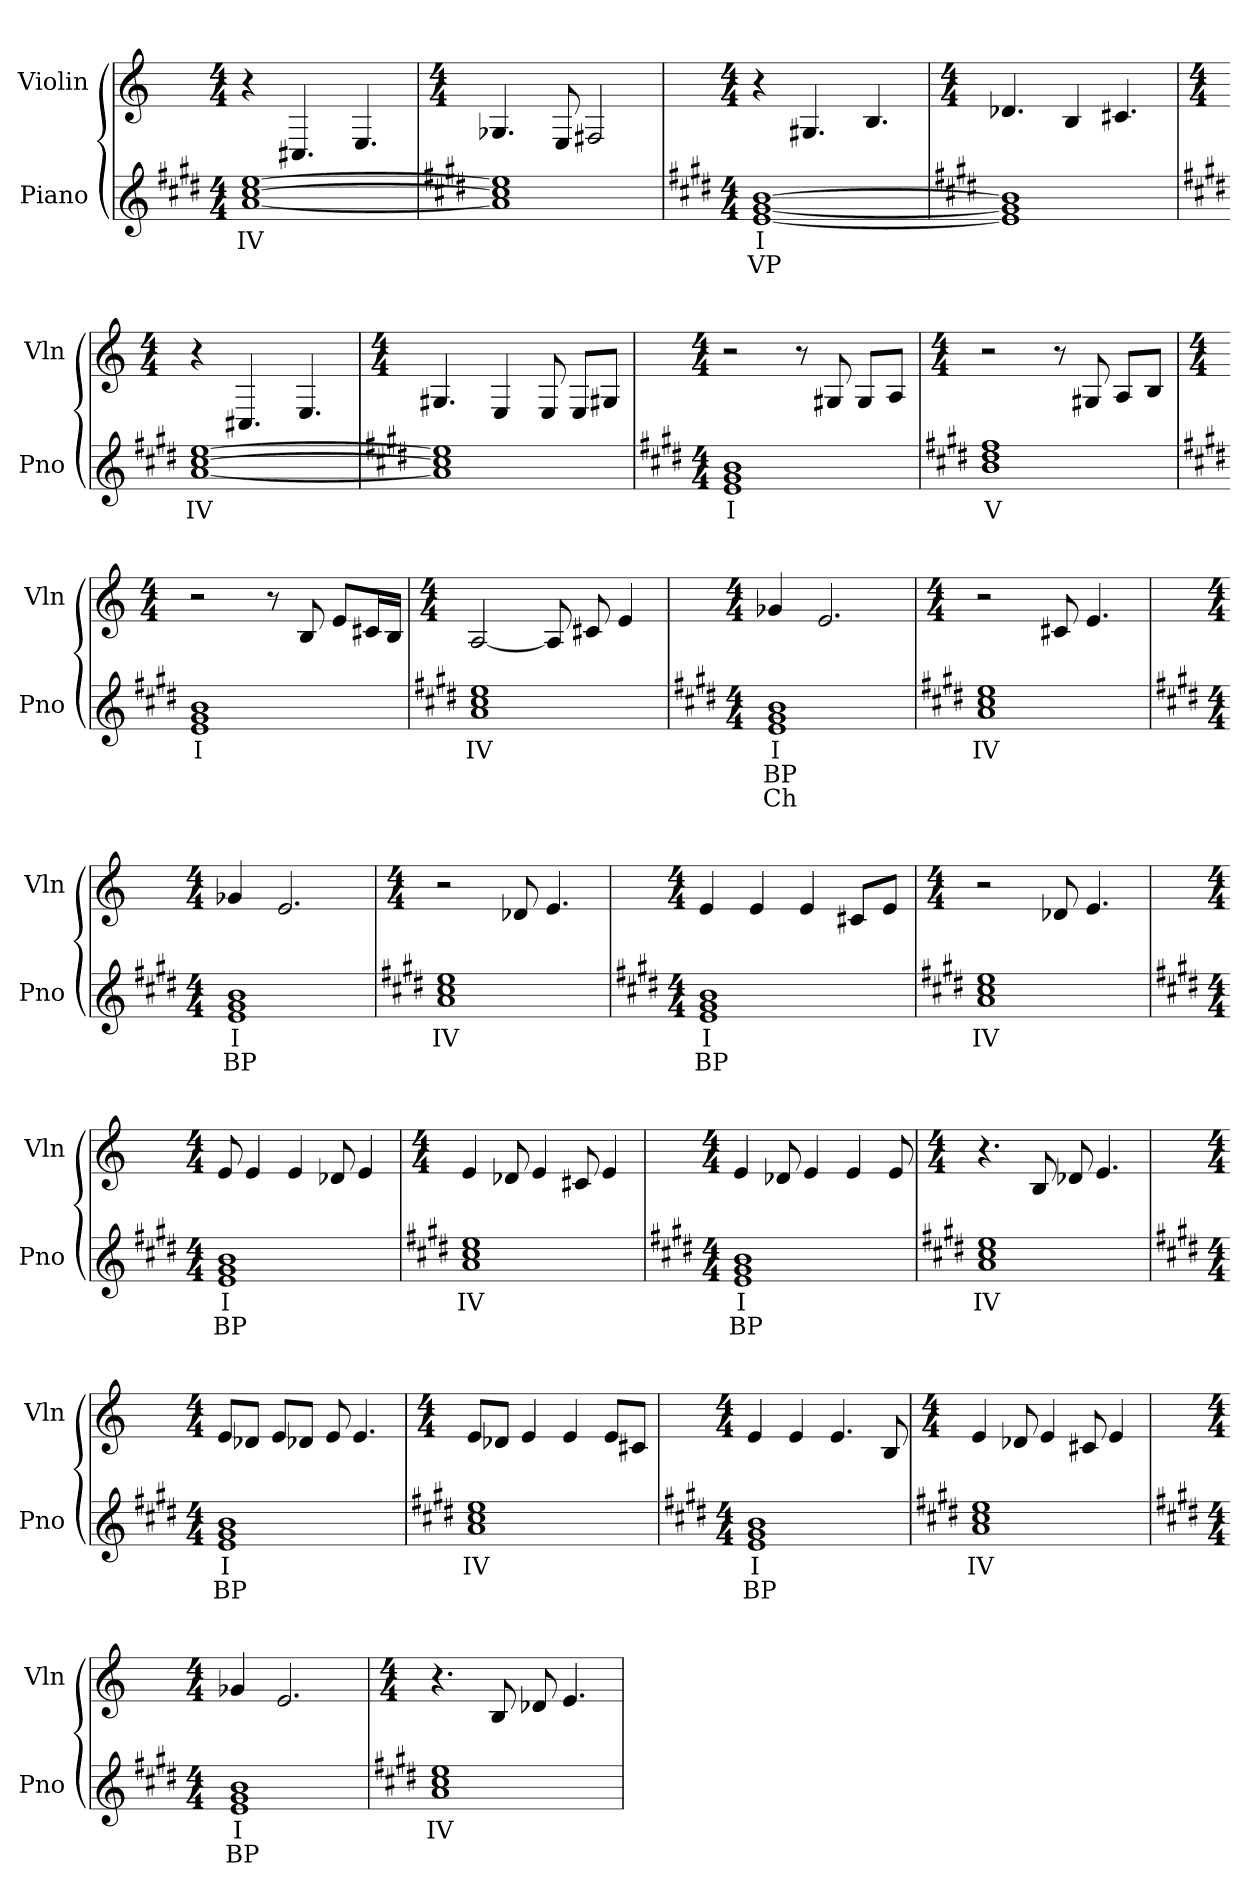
**kern	**text	**text	**text	**kern
*part2	*part2	*part2	*part2	*part1
*staff2	*staff2	*staff2	*staff2	*staff1
*I"Piano	*	*	*	*I"Violin
*I'Pno	*	*	*	*I'Vln
*k[f#c#g#d#]	*	*	*	*
*E:	*	*	*	*
*M4/4	*	*	*	*M4/4
=	=	=	=	=
[1a [1cc# [1ee	IV	.	.	4r
.	.	.	.	4.C#X
.	.	.	.	4.E
=	=	=	=	=
*k[f#c#g#d#]	*	*	*	*
*E:	*	*	*	*
*	*	*	*	*M4/4
1a] 1cc#] 1ee]	.	.	.	4.G-X
.	.	.	.	8E
.	.	.	.	2F#X
=	=	=	=	=
*k[f#c#g#d#]	*	*	*	*
*E:	*	*	*	*
*M4/4	*	*	*	*M4/4
[1e [1g# [1b	I	VP	.	4r
.	.	.	.	4.G#X
.	.	.	.	4.B
=	=	=	=	=
*k[f#c#g#d#]	*	*	*	*
*E:	*	*	*	*
*	*	*	*	*M4/4
1e] 1g#] 1b]	.	.	.	4.d-X
.	.	.	.	4B
.	.	.	.	4.c#X
=	=	=	=	=
*k[f#c#g#d#]	*	*	*	*
*E:	*	*	*	*
*	*	*	*	*M4/4
[1a [1cc# [1ee	IV	.	.	4r
.	.	.	.	4.C#X
.	.	.	.	4.E
=	=	=	=	=
*k[f#c#g#d#]	*	*	*	*
*E:	*	*	*	*
*	*	*	*	*M4/4
1a] 1cc#] 1ee]	.	.	.	4.G#X
.	.	.	.	4E
.	.	.	.	8E
.	.	.	.	8EL
.	.	.	.	8G#XJ
=	=	=	=	=
*k[f#c#g#d#]	*	*	*	*
*E:	*	*	*	*
*M4/4	*	*	*	*M4/4
1e 1g# 1b	I	.	.	2r
.	.	.	.	8r
.	.	.	.	8G#X
.	.	.	.	8G#L
.	.	.	.	8AJ
=	=	=	=	=
*k[f#c#g#d#]	*	*	*	*
*E:	*	*	*	*
*	*	*	*	*M4/4
1b 1dd# 1ff#	V	.	.	2r
.	.	.	.	8r
.	.	.	.	8G#X
.	.	.	.	8AL
.	.	.	.	8BJ
=	=	=	=	=
*k[f#c#g#d#]	*	*	*	*
*E:	*	*	*	*
*	*	*	*	*M4/4
1e 1g# 1b	I	.	.	2r
.	.	.	.	8r
.	.	.	.	8B
.	.	.	.	8eL
.	.	.	.	16c#XL
.	.	.	.	16BJJ
=	=	=	=	=
*k[f#c#g#d#]	*	*	*	*
*E:	*	*	*	*
*	*	*	*	*M4/4
1a 1cc# 1ee	IV	.	.	[2A
.	.	.	.	8A]
.	.	.	.	8c#X
.	.	.	.	4e
=	=	=	=	=
*k[f#c#g#d#]	*	*	*	*
*E:	*	*	*	*
*M4/4	*	*	*	*M4/4
1e 1g# 1b	I	BP	Ch	4g-X
.	.	.	.	2.e
=	=	=	=	=
*k[f#c#g#d#]	*	*	*	*
*E:	*	*	*	*
*	*	*	*	*M4/4
1a 1cc# 1ee	IV	.	.	2r
.	.	.	.	8c#X
.	.	.	.	4.e
=	=	=	=	=
*k[f#c#g#d#]	*	*	*	*
*E:	*	*	*	*
*M4/4	*	*	*	*M4/4
1e 1g# 1b	I	BP	.	4g-X
.	.	.	.	2.e
=	=	=	=	=
*k[f#c#g#d#]	*	*	*	*
*E:	*	*	*	*
*	*	*	*	*M4/4
1a 1cc# 1ee	IV	.	.	2r
.	.	.	.	8d-X
.	.	.	.	4.e
=	=	=	=	=
*k[f#c#g#d#]	*	*	*	*
*E:	*	*	*	*
*M4/4	*	*	*	*M4/4
1e 1g# 1b	I	BP	.	4e
.	.	.	.	4e
.	.	.	.	4e
.	.	.	.	8c#XL
.	.	.	.	8eJ
=	=	=	=	=
*k[f#c#g#d#]	*	*	*	*
*E:	*	*	*	*
*	*	*	*	*M4/4
1a 1cc# 1ee	IV	.	.	2r
.	.	.	.	8d-X
.	.	.	.	4.e
=	=	=	=	=
*k[f#c#g#d#]	*	*	*	*
*E:	*	*	*	*
*M4/4	*	*	*	*M4/4
1e 1g# 1b	I	BP	.	8e
.	.	.	.	4e
.	.	.	.	4e
.	.	.	.	8d-X
.	.	.	.	4e
=	=	=	=	=
*k[f#c#g#d#]	*	*	*	*
*E:	*	*	*	*
*	*	*	*	*M4/4
1a 1cc# 1ee	IV	.	.	4e
.	.	.	.	8d-X
.	.	.	.	4e
.	.	.	.	8c#X
.	.	.	.	4e
=	=	=	=	=
*k[f#c#g#d#]	*	*	*	*
*E:	*	*	*	*
*M4/4	*	*	*	*M4/4
1e 1g# 1b	I	BP	.	4e
.	.	.	.	8d-X
.	.	.	.	4e
.	.	.	.	4e
.	.	.	.	8e
=	=	=	=	=
*k[f#c#g#d#]	*	*	*	*
*E:	*	*	*	*
*	*	*	*	*M4/4
1a 1cc# 1ee	IV	.	.	4.r
.	.	.	.	8B
.	.	.	.	8d-X
.	.	.	.	4.e
=	=	=	=	=
*k[f#c#g#d#]	*	*	*	*
*E:	*	*	*	*
*M4/4	*	*	*	*M4/4
1e 1g# 1b	I	BP	.	8eL
.	.	.	.	8d-XJ
.	.	.	.	8eL
.	.	.	.	8d-XJ
.	.	.	.	8e
.	.	.	.	4.e
=	=	=	=	=
*k[f#c#g#d#]	*	*	*	*
*E:	*	*	*	*
*	*	*	*	*M4/4
1a 1cc# 1ee	IV	.	.	8eL
.	.	.	.	8d-XJ
.	.	.	.	4e
.	.	.	.	4e
.	.	.	.	8eL
.	.	.	.	8c#XJ
=	=	=	=	=
*k[f#c#g#d#]	*	*	*	*
*E:	*	*	*	*
*M4/4	*	*	*	*M4/4
1e 1g# 1b	I	BP	.	4e
.	.	.	.	4e
.	.	.	.	4.e
.	.	.	.	8B
=	=	=	=	=
*k[f#c#g#d#]	*	*	*	*
*E:	*	*	*	*
*	*	*	*	*M4/4
1a 1cc# 1ee	IV	.	.	4e
.	.	.	.	8d-X
.	.	.	.	4e
.	.	.	.	8c#X
.	.	.	.	4e
=	=	=	=	=
*k[f#c#g#d#]	*	*	*	*
*E:	*	*	*	*
*M4/4	*	*	*	*M4/4
1e 1g# 1b	I	BP	.	4g-X
.	.	.	.	2.e
=	=	=	=	=
*k[f#c#g#d#]	*	*	*	*
*E:	*	*	*	*
*	*	*	*	*M4/4
1a 1cc# 1ee	IV	.	.	4.r
.	.	.	.	8B
.	.	.	.	8d-X
.	.	.	.	4.e
=	=	=	=	=
*-	*-	*-	*-	*-
